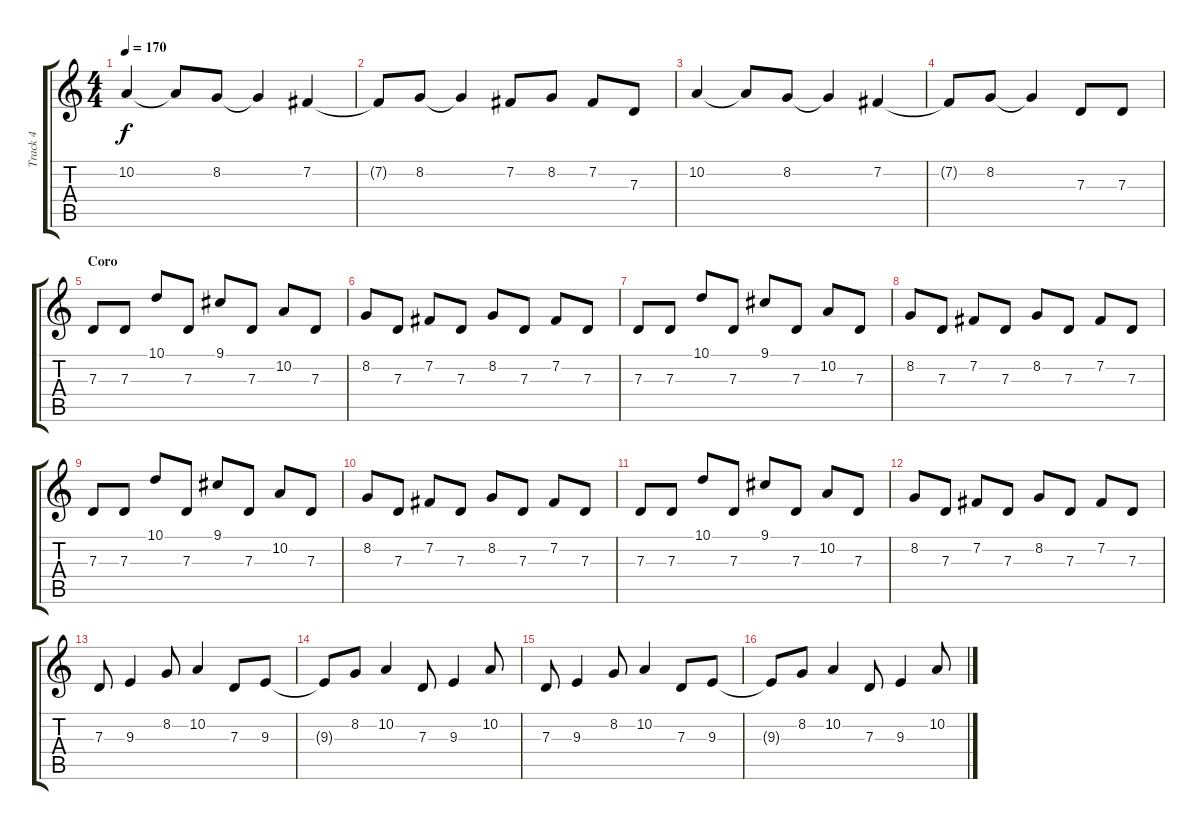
\track ("Track 4" "Track 4") {instrument violin}
\staff {score tabs}
\tuning (E4 B3 G3 D3 A2 D2) {hide}
\ts (4 4)
\tempo 170
\clef g2
\ks c
10.2.4{dy f} 10.2{t}.8 8.2.8 8.2{t}.4 7.2.4 |
7.2{t}.8 8.2.8 8.2{t}.4 7.2.8 8.2.8 7.2.8 7.3.8 |
10.2.4 10.2{t}.8 8.2.8 8.2{t}.4 7.2.4 |
7.2{t}.8 8.2.8 8.2{t}.4 7.3.8 7.3.8 |
\section ("" "Coro")
7.3.8 7.3.8 10.1.8 7.3.8 9.1.8 7.3.8 10.2.8 7.3.8 |
8.2.8 7.3.8 7.2.8 7.3.8 8.2.8 7.3.8 7.2.8 7.3.8 |
7.3.8 7.3.8 10.1.8 7.3.8 9.1.8 7.3.8 10.2.8 7.3.8 |
8.2.8 7.3.8 7.2.8 7.3.8 8.2.8 7.3.8 7.2.8 7.3.8 |
7.3.8 7.3.8 10.1.8 7.3.8 9.1.8 7.3.8 10.2.8 7.3.8 |
8.2.8 7.3.8 7.2.8 7.3.8 8.2.8 7.3.8 7.2.8 7.3.8 |
7.3.8 7.3.8 10.1.8 7.3.8 9.1.8 7.3.8 10.2.8 7.3.8 |
8.2.8 7.3.8 7.2.8 7.3.8 8.2.8 7.3.8 7.2.8 7.3.8 |
7.3.8 9.3.4 8.2.8 10.2.4 7.3.8 9.3.8 |
9.3{t}.8 8.2.8 10.2.4 7.3.8 9.3.4 10.2.8 |
7.3.8 9.3.4 8.2.8 10.2.4 7.3.8 9.3.8 |
9.3{t}.8 8.2.8 10.2.4 7.3.8 9.3.4 10.2.8
